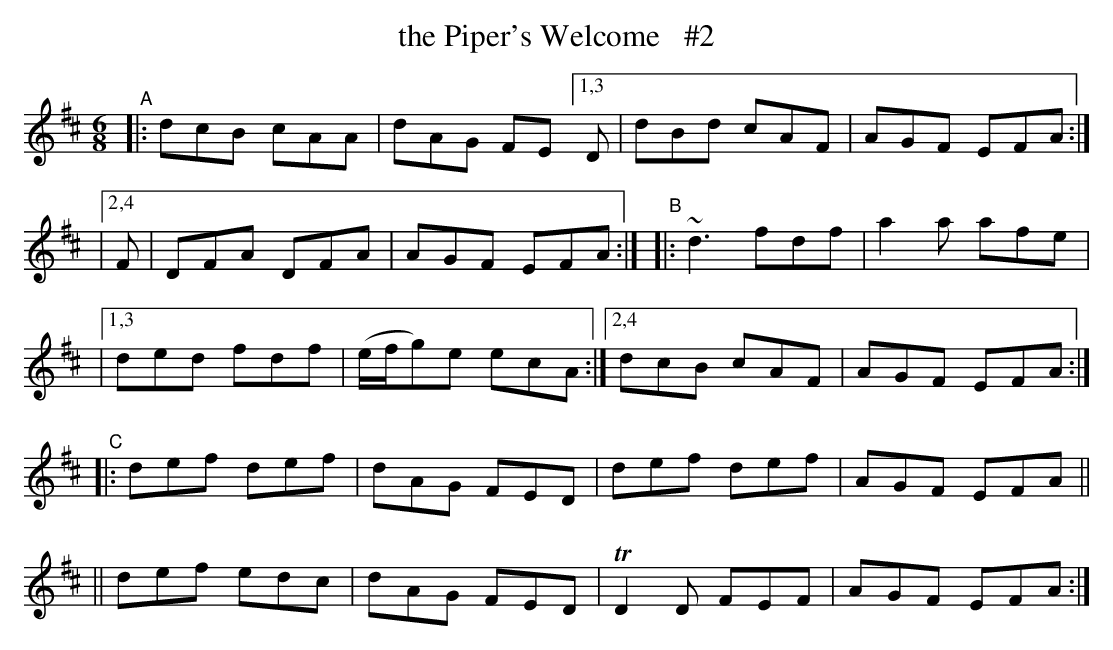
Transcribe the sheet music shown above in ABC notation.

X:1
T: the Piper's Welcome   #2
M: 6/8
L: 1/8
K: D
"^A"\
|: dcB cAA | dAG FE [1,3 D | dBd cAF | AGF EFA :|
|[2,4 F | DFA DFA | AGF EFA :|"^B"|: ~d3 fdf | a2a afe |
|[1,3 ded fdf | (e/f/g)e ecA :|[2,4 dcB cAF | AGF EFA :|
"^C"\
|: def def | dAG FED | def def | AGF EFA ||
|| def edc | dAG FED | TD2D FEF | AGF EFA :|
